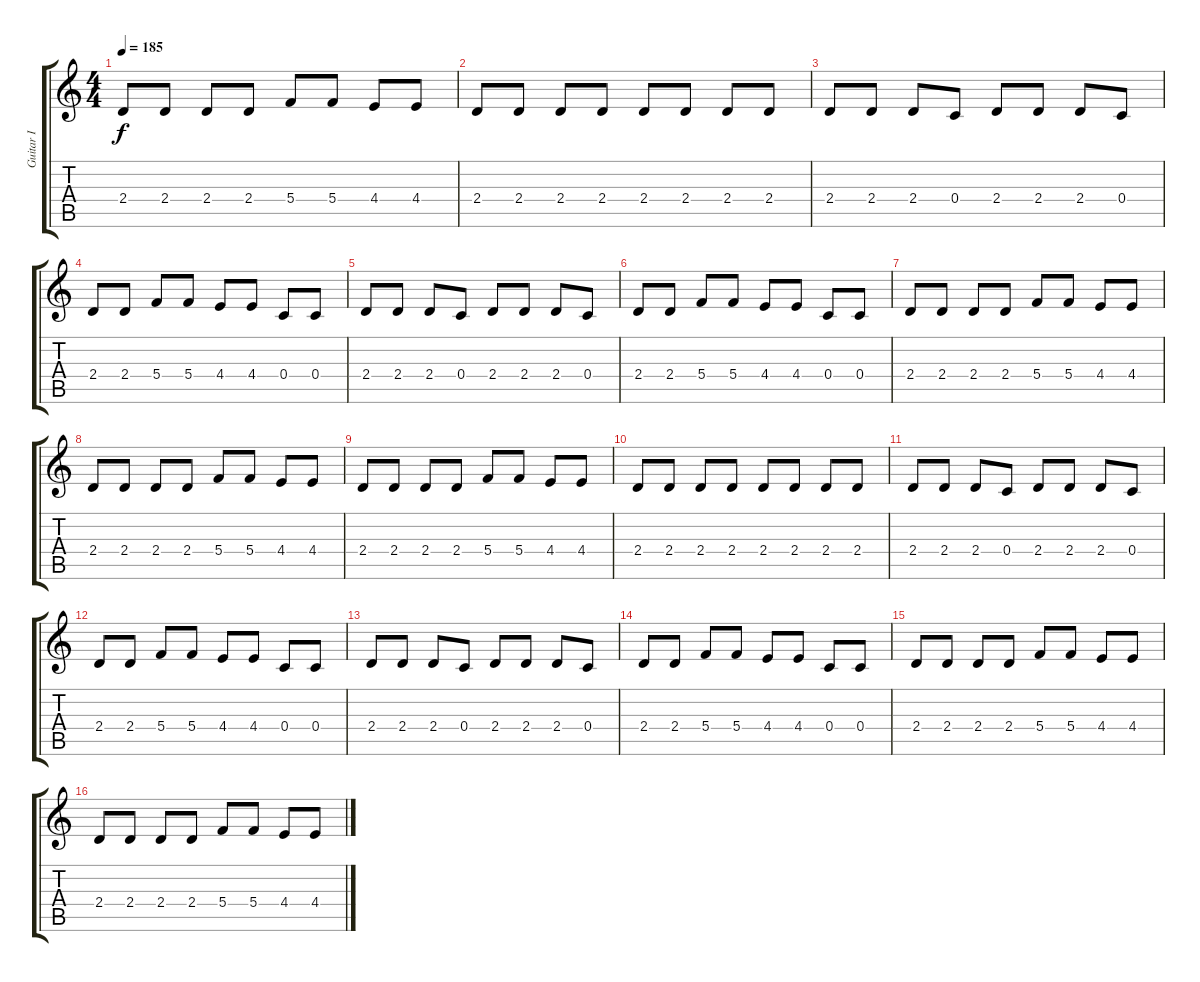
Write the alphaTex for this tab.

\track ("Guitar I" "Guitar I") {instrument distortionguitar}
\staff {score tabs}
\tuning (D4 A3 F3 C3 G2 D2) {hide}
\ts (4 4)
\tempo 185
\clef g2
\ks c
2.4.8{dy f} 2.4.8 2.4.8 2.4.8 5.4.8 5.4.8 4.4.8 4.4.8 |
2.4.8 2.4.8 2.4.8 2.4.8 2.4.8 2.4.8 2.4.8 2.4.8 |
2.4.8 2.4.8 2.4.8 0.4.8 2.4.8 2.4.8 2.4.8 0.4.8 |
2.4.8 2.4.8 5.4.8 5.4.8 4.4.8 4.4.8 0.4.8 0.4.8 |
2.4.8 2.4.8 2.4.8 0.4.8 2.4.8 2.4.8 2.4.8 0.4.8 |
2.4.8 2.4.8 5.4.8 5.4.8 4.4.8 4.4.8 0.4.8 0.4.8 |
2.4.8 2.4.8 2.4.8 2.4.8 5.4.8 5.4.8 4.4.8 4.4.8 |
2.4.8 2.4.8 2.4.8 2.4.8 5.4.8 5.4.8 4.4.8 4.4.8 |
2.4.8 2.4.8 2.4.8 2.4.8 5.4.8 5.4.8 4.4.8 4.4.8 |
2.4.8 2.4.8 2.4.8 2.4.8 2.4.8 2.4.8 2.4.8 2.4.8 |
2.4.8 2.4.8 2.4.8 0.4.8 2.4.8 2.4.8 2.4.8 0.4.8 |
2.4.8 2.4.8 5.4.8 5.4.8 4.4.8 4.4.8 0.4.8 0.4.8 |
2.4.8 2.4.8 2.4.8 0.4.8 2.4.8 2.4.8 2.4.8 0.4.8 |
2.4.8 2.4.8 5.4.8 5.4.8 4.4.8 4.4.8 0.4.8 0.4.8 |
2.4.8 2.4.8 2.4.8 2.4.8 5.4.8 5.4.8 4.4.8 4.4.8 |
2.4.8 2.4.8 2.4.8 2.4.8 5.4.8 5.4.8 4.4.8 4.4.8
